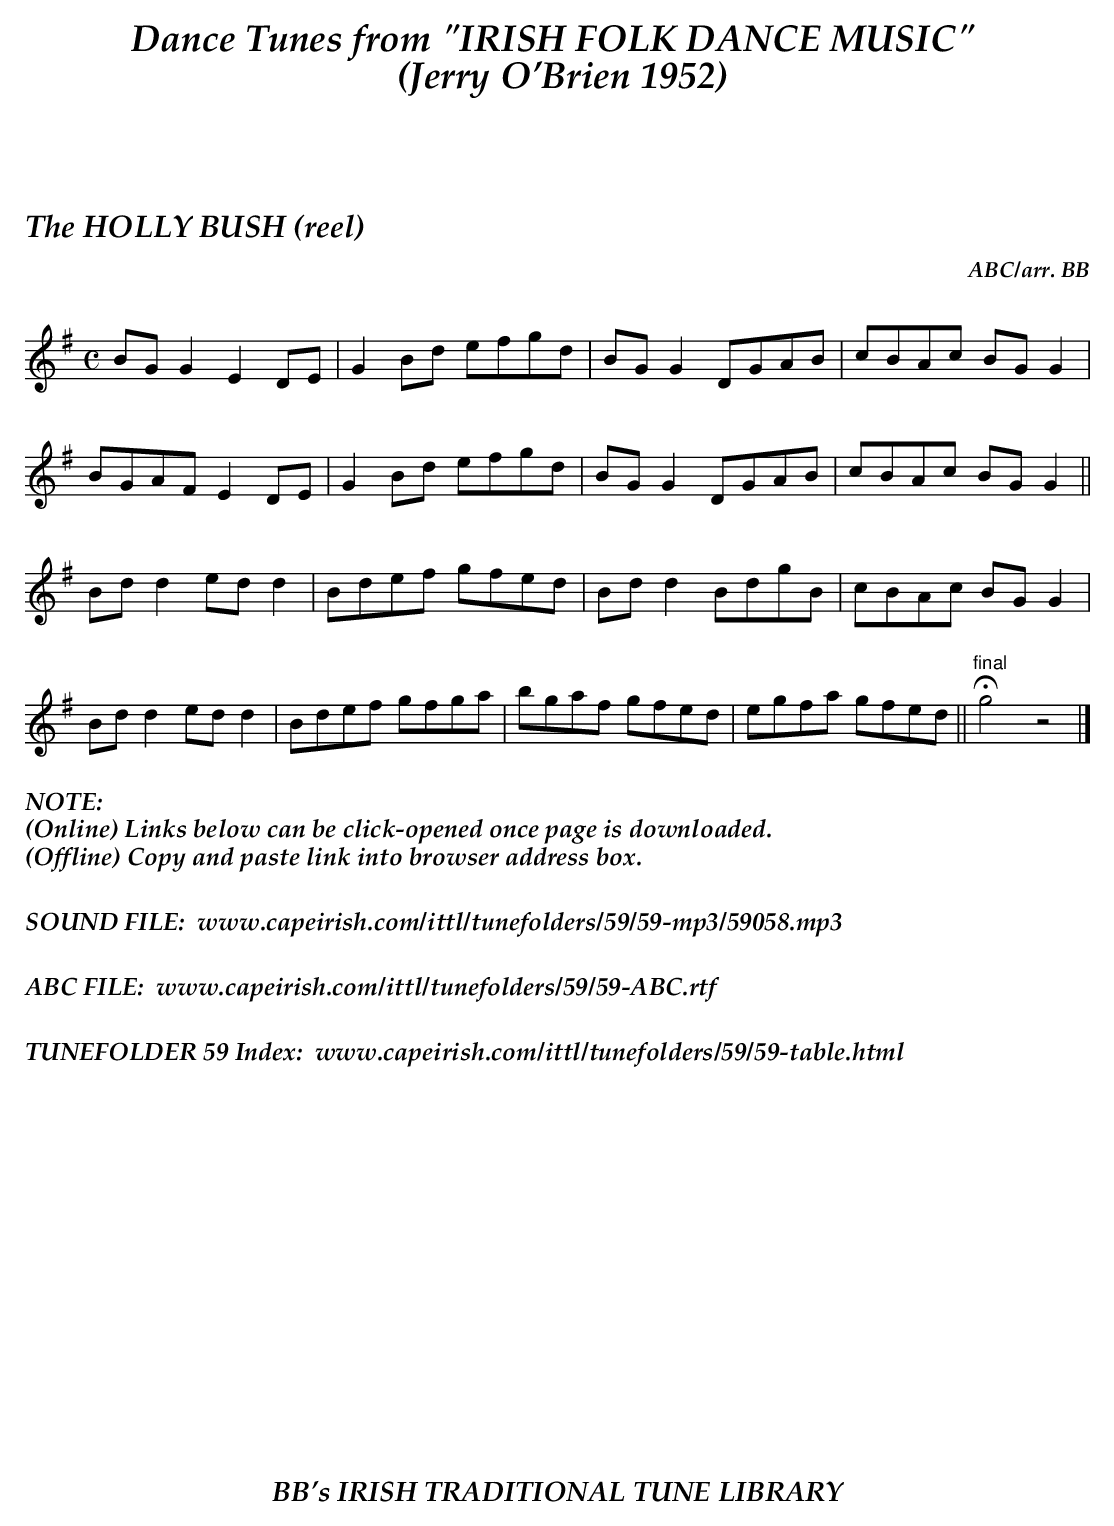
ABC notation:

X:1
T:HOLLY BUSH (reel), The
C:ABC/arr. BB
M:C
K:G
BGG2 E2DE|G2Bd efgd|BGG2 DGAB|cBAc BGG2|
BGAF E2DE|G2Bd efgd|BGG2 DGAB|cBAc BGG2||
Bdd2 edd2|Bdef gfed|Bdd2 BdgB|cBAc BGG2|
Bdd2 edd2|Bdef gfga|bgaf gfed|egfa gfed||\
"final"Hg4z4|]
%%textfont "Palatino-BoldItalic" 16
%%begintext
%%NOTE:
(Online) Links below can be click-opened once page is downloaded.
(Offline) Copy and paste link into browser address box.
%%
%%
SOUND FILE:  www.capeirish.com/ittl/tunefolders/59/59-mp3/59058.mp3
%%
%%
ABC FILE:  www.capeirish.com/ittl/tunefolders/59/59-ABC.rtf
%%
%%
TUNEFOLDER 59 Index:  www.capeirish.com/ittl/tunefolders/59/59-table.html
